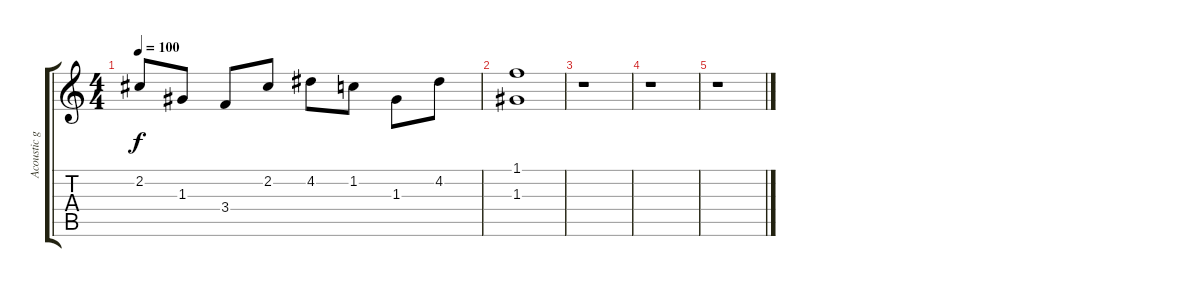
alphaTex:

\track ("Acoustic guitar" "Acoustic g") {instrument acousticguitarsteel}
\staff {score tabs}
\tuning (E4 B3 G3 D3 A2 E2) {hide}
\ts (4 4)
\tempo 100
\clef g2
\ks c
2.2.8{dy f} 1.3.8 3.4.8 2.2.8 4.2.8 1.2.8 1.3.8 4.2.8 |
(1.1 1.3).1 |
r.1 |
r.1 |
r.1
